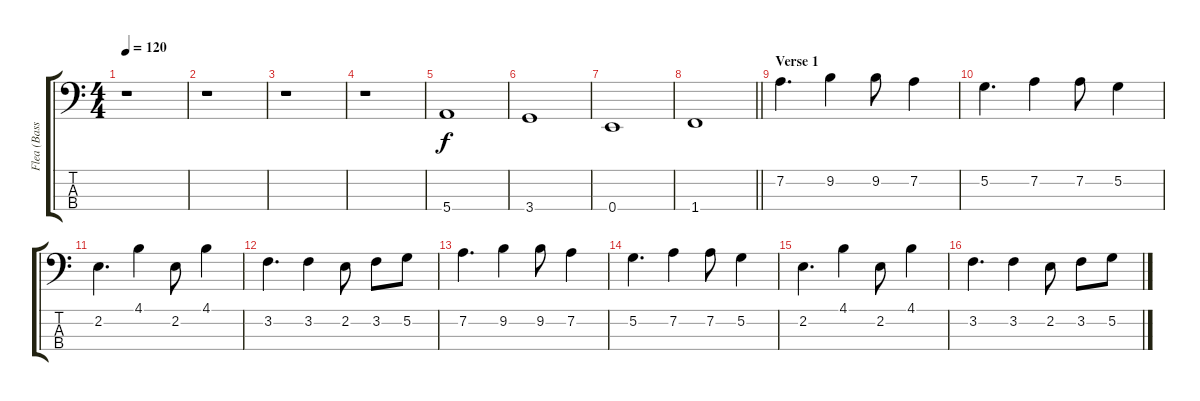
\track ("Flea (Bass)" "Flea (Bass") {instrument electricbassfinger}
\staff {score tabs}
\tuning (G2 D2 A1 E1) {hide}
\ts (4 4)
\tempo 120
\clef f4
\ks c
r.1{dy f instrument electricbassfinger} |
r.1 |
r.1 |
r.1 |
5.4.1 |
3.4.1 |
0.4.1 |
\barLineRight lightlight
1.4.1 |
\section ("" "Verse 1")
7.2.4{d} 9.2.4 9.2.8 7.2.4 |
5.2.4{d} 7.2.4 7.2.8 5.2.4 |
2.2.4{d} 4.1.4 2.2.8 4.1.4 |
3.2.4{d} 3.2.4 2.2.8 3.2.8 5.2.8 |
7.2.4{d} 9.2.4 9.2.8 7.2.4 |
5.2.4{d} 7.2.4 7.2.8 5.2.4 |
2.2.4{d} 4.1.4 2.2.8 4.1.4 |
3.2.4{d} 3.2.4 2.2.8 3.2.8 5.2.8
